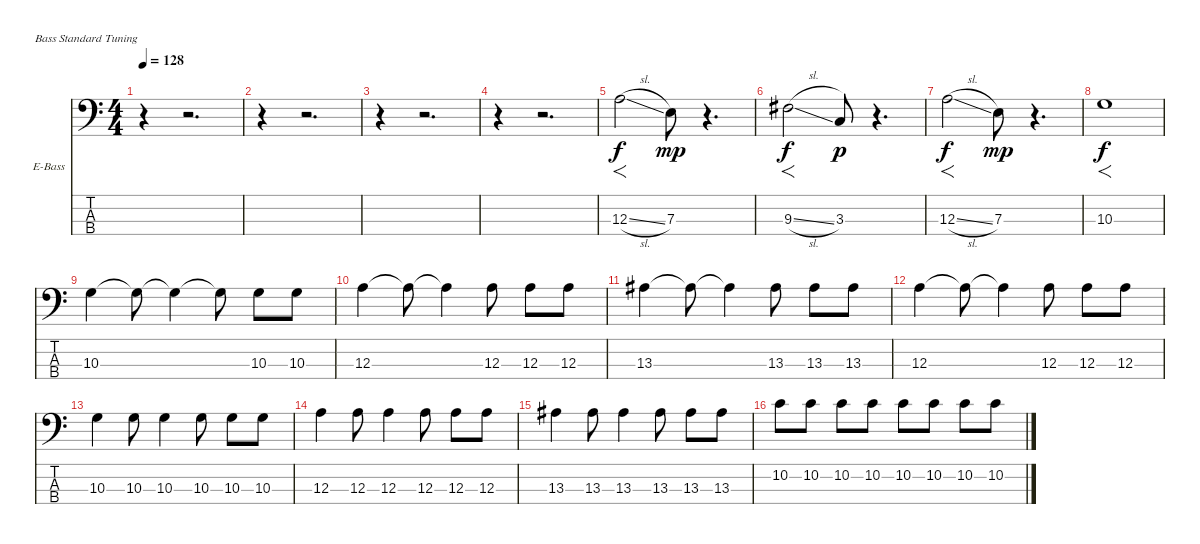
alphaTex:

\defaultSystemsLayout 4
\bracketExtendMode nobrackets
\firstSystemTrackNameOrientation horizontal
\otherSystemsTrackNameOrientation horizontal
\track ("Jeff Ament" "E-Bass") {instrument electricbassfinger}
\staff {score tabs}
\tuning (G2 D2 A1 E1)
\ts (4 4)
\tempo 128
\clef f4
\ks c
r.4{dy f} r.2{d} |
r.4 r.2{d} |
r.4 r.2{d} |
r.4 r.2{d} |
12.3{sl}.2{f} 7.3.8{dy mp} r.4{d} |
9.3{sl}.2{f dy f} 3.3.8{dy p} r.4{d} |
12.3{sl}.2{f dy f} 7.3.8{dy mp} r.4{d} |
10.3.1{f dy f} |
10.3.4 10.3{t}.8 10.3{t}.4 10.3{t}.8 10.3.8 10.3.8 |
12.3.4 12.3{t}.8 12.3{t}.4 12.3.8 12.3.8 12.3.8 |
13.3.4 13.3{t}.8 13.3{t}.4 13.3.8 13.3.8 13.3.8 |
12.3.4 12.3{t}.8 12.3{t}.4 12.3.8 12.3.8 12.3.8 |
10.3.4 10.3.8 10.3.4 10.3.8 10.3.8 10.3.8 |
12.3.4 12.3.8 12.3.4 12.3.8 12.3.8 12.3.8 |
13.3.4 13.3.8 13.3.4 13.3.8 13.3.8 13.3.8 |
10.2.8 10.2.8 10.2.8 10.2.8 10.2.8 10.2.8 10.2.8 10.2.8
